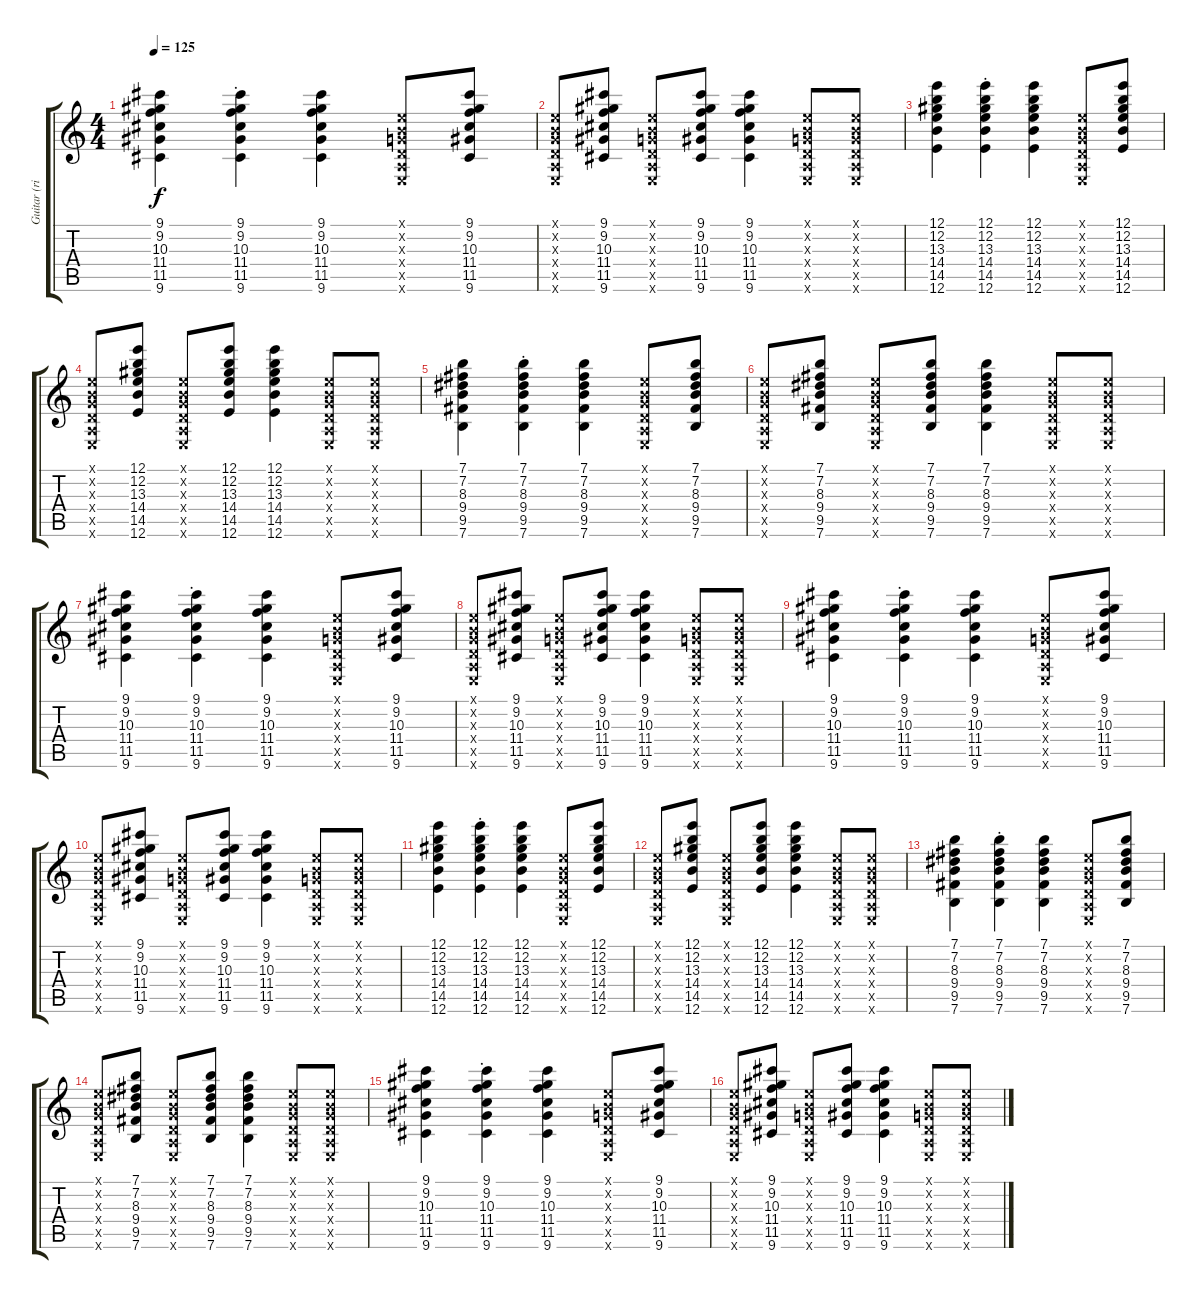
\track ("Guitar (right)" "Guitar (ri") {instrument electricguitarclean}
\staff {score tabs}
\tuning (E4 B3 G3 D3 A2 E2) {hide}
\ts (4 4)
\tempo 125
\clef g2
\ks c
(9.1 9.2 10.3 11.4 11.5 9.6).4{dy f} (9.1{st} 9.2{st} 10.3{st} 11.4{st} 11.5{st} 9.6{st}).4 (9.1 9.2 10.3 11.4 11.5 9.6).4 (0.1{x} 0.2{x} 0.3{x} 0.4{x} 0.5{x} 0.6{x}).8 (9.1 9.2 10.3 11.4 11.5 9.6).8 |
(0.1{x} 0.2{x} 0.3{x} 0.4{x} 0.5{x} 0.6{x}).8 (9.1 9.2 10.3 11.4 11.5 9.6).8 (0.1{x} 0.2{x} 0.3{x} 0.4{x} 0.5{x} 0.6{x}).8 (9.1 9.2 10.3 11.4 11.5 9.6).8 (9.1 9.2 10.3 11.4 11.5 9.6).4 (0.1{x} 0.2{x} 0.3{x} 0.4{x} 0.5{x} 0.6{x}).8 (0.1{x} 0.2{x} 0.3{x} 0.4{x} 0.5{x} 0.6{x}).8 |
(12.1 12.2 13.3 14.4 14.5 12.6).4 (12.1{st} 12.2{st} 13.3{st} 14.4{st} 14.5{st} 12.6{st}).4 (12.1 12.2 13.3 14.4 14.5 12.6).4 (0.1{x} 0.2{x} 0.3{x} 0.4{x} 0.5{x} 0.6{x}).8 (12.1 12.2 13.3 14.4 14.5 12.6).8 |
(0.1{x} 0.2{x} 0.3{x} 0.4{x} 0.5{x} 0.6{x}).8 (12.1 12.2 13.3 14.4 14.5 12.6).8 (0.1{x} 0.2{x} 0.3{x} 0.4{x} 0.5{x} 0.6{x}).8 (12.1 12.2 13.3 14.4 14.5 12.6).8 (12.1 12.2 13.3 14.4 14.5 12.6).4 (0.1{x} 0.2{x} 0.3{x} 0.4{x} 0.5{x} 0.6{x}).8 (0.1{x} 0.2{x} 0.3{x} 0.4{x} 0.5{x} 0.6{x}).8 |
(7.1 7.2 8.3 9.4 9.5 7.6).4 (7.1{st} 7.2{st} 8.3{st} 9.4{st} 9.5{st} 7.6{st}).4 (7.1 7.2 8.3 9.4 9.5 7.6).4 (0.1{x} 0.2{x} 0.3{x} 0.4{x} 0.5{x} 0.6{x}).8 (7.1 7.2 8.3 9.4 9.5 7.6).8 |
(0.1{x} 0.2{x} 0.3{x} 0.4{x} 0.5{x} 0.6{x}).8 (7.1 7.2 8.3 9.4 9.5 7.6).8 (0.1{x} 0.2{x} 0.3{x} 0.4{x} 0.5{x} 0.6{x}).8 (7.1 7.2 8.3 9.4 9.5 7.6).8 (7.1 7.2 8.3 9.4 9.5 7.6).4 (0.1{x} 0.2{x} 0.3{x} 0.4{x} 0.5{x} 0.6{x}).8 (0.1{x} 0.2{x} 0.3{x} 0.4{x} 0.5{x} 0.6{x}).8 |
(9.1 9.2 10.3 11.4 11.5 9.6).4 (9.1{st} 9.2{st} 10.3{st} 11.4{st} 11.5{st} 9.6{st}).4 (9.1 9.2 10.3 11.4 11.5 9.6).4 (0.1{x} 0.2{x} 0.3{x} 0.4{x} 0.5{x} 0.6{x}).8 (9.1 9.2 10.3 11.4 11.5 9.6).8 |
(0.1{x} 0.2{x} 0.3{x} 0.4{x} 0.5{x} 0.6{x}).8 (9.1 9.2 10.3 11.4 11.5 9.6).8 (0.1{x} 0.2{x} 0.3{x} 0.4{x} 0.5{x} 0.6{x}).8 (9.1 9.2 10.3 11.4 11.5 9.6).8 (9.1 9.2 10.3 11.4 11.5 9.6).4 (0.1{x} 0.2{x} 0.3{x} 0.4{x} 0.5{x} 0.6{x}).8 (0.1{x} 0.2{x} 0.3{x} 0.4{x} 0.5{x} 0.6{x}).8 |
(9.1 9.2 10.3 11.4 11.5 9.6).4 (9.1{st} 9.2{st} 10.3{st} 11.4{st} 11.5{st} 9.6{st}).4 (9.1 9.2 10.3 11.4 11.5 9.6).4 (0.1{x} 0.2{x} 0.3{x} 0.4{x} 0.5{x} 0.6{x}).8 (9.1 9.2 10.3 11.4 11.5 9.6).8 |
(0.1{x} 0.2{x} 0.3{x} 0.4{x} 0.5{x} 0.6{x}).8 (9.1 9.2 10.3 11.4 11.5 9.6).8 (0.1{x} 0.2{x} 0.3{x} 0.4{x} 0.5{x} 0.6{x}).8 (9.1 9.2 10.3 11.4 11.5 9.6).8 (9.1 9.2 10.3 11.4 11.5 9.6).4 (0.1{x} 0.2{x} 0.3{x} 0.4{x} 0.5{x} 0.6{x}).8 (0.1{x} 0.2{x} 0.3{x} 0.4{x} 0.5{x} 0.6{x}).8 |
(12.1 12.2 13.3 14.4 14.5 12.6).4 (12.1{st} 12.2{st} 13.3{st} 14.4{st} 14.5{st} 12.6{st}).4 (12.1 12.2 13.3 14.4 14.5 12.6).4 (0.1{x} 0.2{x} 0.3{x} 0.4{x} 0.5{x} 0.6{x}).8 (12.1 12.2 13.3 14.4 14.5 12.6).8 |
(0.1{x} 0.2{x} 0.3{x} 0.4{x} 0.5{x} 0.6{x}).8 (12.1 12.2 13.3 14.4 14.5 12.6).8 (0.1{x} 0.2{x} 0.3{x} 0.4{x} 0.5{x} 0.6{x}).8 (12.1 12.2 13.3 14.4 14.5 12.6).8 (12.1 12.2 13.3 14.4 14.5 12.6).4 (0.1{x} 0.2{x} 0.3{x} 0.4{x} 0.5{x} 0.6{x}).8 (0.1{x} 0.2{x} 0.3{x} 0.4{x} 0.5{x} 0.6{x}).8 |
(7.1 7.2 8.3 9.4 9.5 7.6).4 (7.1{st} 7.2{st} 8.3{st} 9.4{st} 9.5{st} 7.6{st}).4 (7.1 7.2 8.3 9.4 9.5 7.6).4 (0.1{x} 0.2{x} 0.3{x} 0.4{x} 0.5{x} 0.6{x}).8 (7.1 7.2 8.3 9.4 9.5 7.6).8 |
(0.1{x} 0.2{x} 0.3{x} 0.4{x} 0.5{x} 0.6{x}).8 (7.1 7.2 8.3 9.4 9.5 7.6).8 (0.1{x} 0.2{x} 0.3{x} 0.4{x} 0.5{x} 0.6{x}).8 (7.1 7.2 8.3 9.4 9.5 7.6).8 (7.1 7.2 8.3 9.4 9.5 7.6).4 (0.1{x} 0.2{x} 0.3{x} 0.4{x} 0.5{x} 0.6{x}).8 (0.1{x} 0.2{x} 0.3{x} 0.4{x} 0.5{x} 0.6{x}).8 |
(9.1 9.2 10.3 11.4 11.5 9.6).4 (9.1{st} 9.2{st} 10.3{st} 11.4{st} 11.5{st} 9.6{st}).4 (9.1 9.2 10.3 11.4 11.5 9.6).4 (0.1{x} 0.2{x} 0.3{x} 0.4{x} 0.5{x} 0.6{x}).8 (9.1 9.2 10.3 11.4 11.5 9.6).8 |
(0.1{x} 0.2{x} 0.3{x} 0.4{x} 0.5{x} 0.6{x}).8 (9.1 9.2 10.3 11.4 11.5 9.6).8 (0.1{x} 0.2{x} 0.3{x} 0.4{x} 0.5{x} 0.6{x}).8 (9.1 9.2 10.3 11.4 11.5 9.6).8 (9.1 9.2 10.3 11.4 11.5 9.6).4 (0.1{x} 0.2{x} 0.3{x} 0.4{x} 0.5{x} 0.6{x}).8 (0.1{x} 0.2{x} 0.3{x} 0.4{x} 0.5{x} 0.6{x}).8
